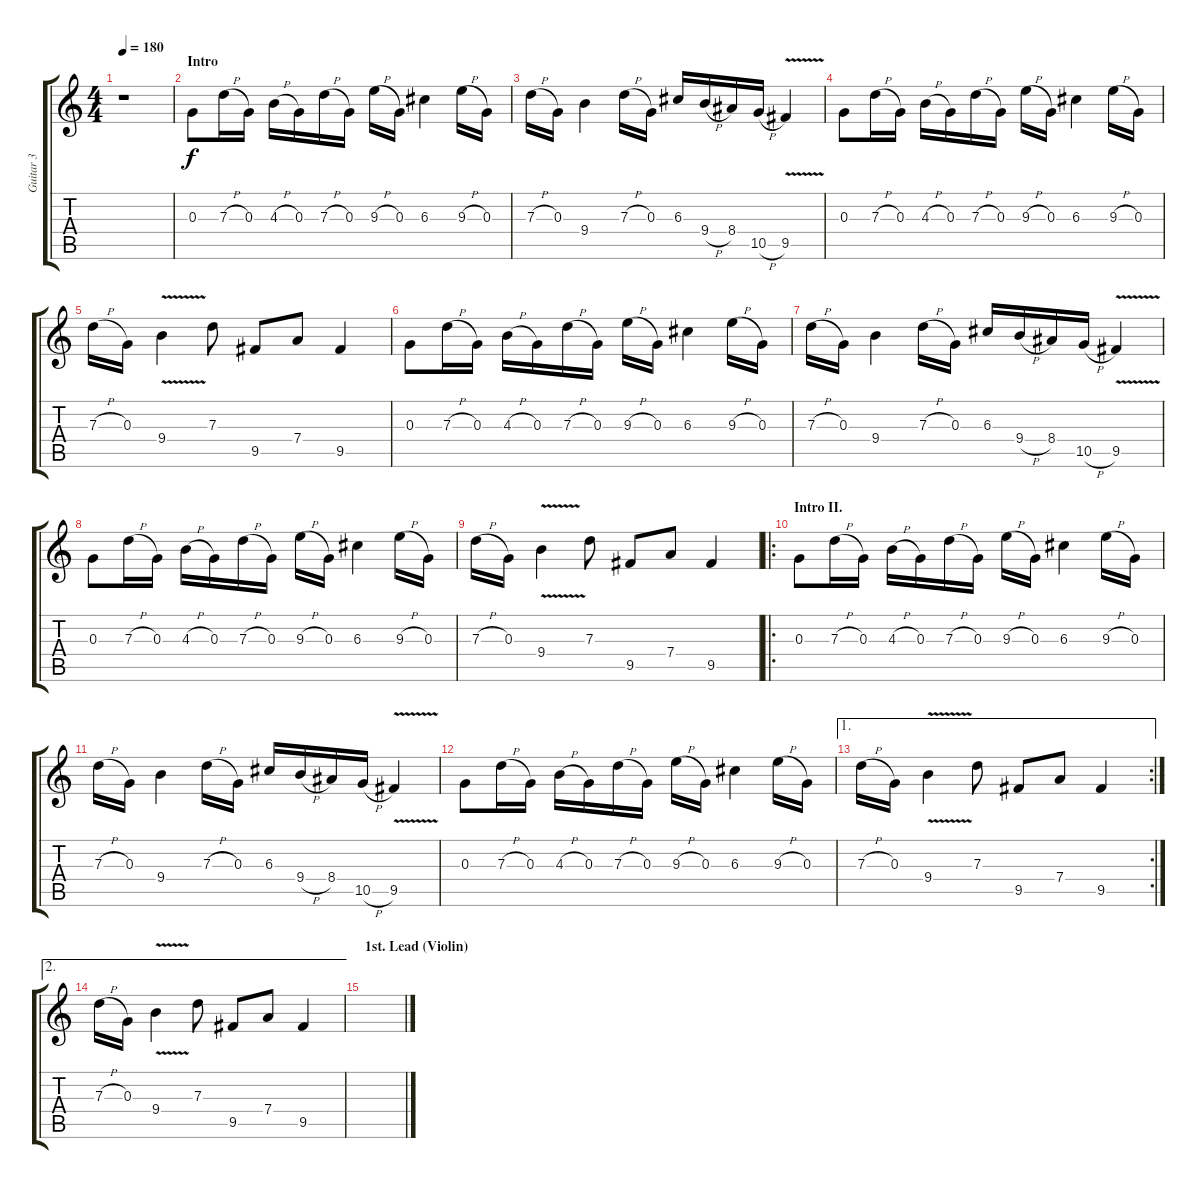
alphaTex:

\track ("Guitar 3" "Guitar 3") {instrument overdrivenguitar}
\staff {score tabs}
\tuning (E4 B3 G3 D3 A2 E2) {hide}
\ts (4 4)
\tempo 180
\clef g2
\ks c
r.1{dy f instrument overdrivenguitar} |
\section ("" "Intro")
0.3.8 7.3{h}.16 0.3.16 4.3{h}.16 0.3.16 7.3{h}.16 0.3.16 9.3{h}.16 0.3.16 6.3.4 9.3{h}.16 0.3.16 |
7.3{h}.16 0.3.16 9.4.4 7.3{h}.16 0.3.16 6.3.16 9.4{h}.16 8.4.16 10.5{h}.16 9.5{v}.4 |
0.3.8 7.3{h}.16 0.3.16 4.3{h}.16 0.3.16 7.3{h}.16 0.3.16 9.3{h}.16 0.3.16 6.3.4 9.3{h}.16 0.3.16 |
7.3{h}.16 0.3.16 9.4{v}.4 7.3.8 9.5.8 7.4.8 9.5.4 |
0.3.8 7.3{h}.16 0.3.16 4.3{h}.16 0.3.16 7.3{h}.16 0.3.16 9.3{h}.16 0.3.16 6.3.4 9.3{h}.16 0.3.16 |
7.3{h}.16 0.3.16 9.4.4 7.3{h}.16 0.3.16 6.3.16 9.4{h}.16 8.4.16 10.5{h}.16 9.5{v}.4 |
0.3.8 7.3{h}.16 0.3.16 4.3{h}.16 0.3.16 7.3{h}.16 0.3.16 9.3{h}.16 0.3.16 6.3.4 9.3{h}.16 0.3.16 |
7.3{h}.16 0.3.16 9.4{v}.4 7.3.8 9.5.8 7.4.8 9.5.4 |
\ro
\section ("" "Intro II.")
0.3.8 7.3{h}.16 0.3.16 4.3{h}.16 0.3.16 7.3{h}.16 0.3.16 9.3{h}.16 0.3.16 6.3.4 9.3{h}.16 0.3.16 |
7.3{h}.16 0.3.16 9.4.4 7.3{h}.16 0.3.16 6.3.16 9.4{h}.16 8.4.16 10.5{h}.16 9.5{v}.4 |
0.3.8 7.3{h}.16 0.3.16 4.3{h}.16 0.3.16 7.3{h}.16 0.3.16 9.3{h}.16 0.3.16 6.3.4 9.3{h}.16 0.3.16 |
\ae 1
\rc 2
7.3{h}.16 0.3.16 9.4{v}.4 7.3.8 9.5.8 7.4.8 9.5.4 |
\ae 2
7.3{h}.16 0.3.16 9.4{v}.4 7.3.8 9.5.8 7.4.8 9.5.4 |
\section ("" "1st. Lead (Violin)")
